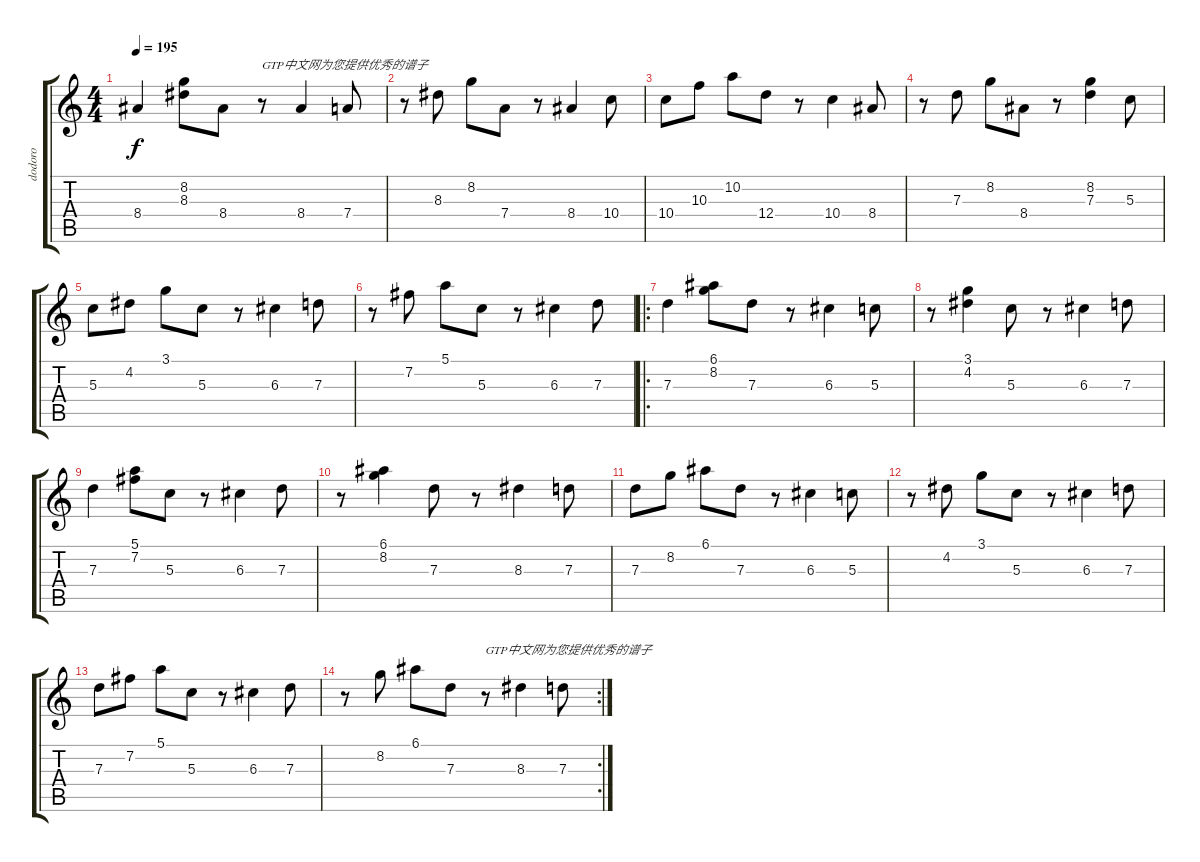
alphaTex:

\track ("dodoro" "dodoro") {instrument acousticguitarsteel}
\staff {score tabs}
\tuning (E4 B3 G3 D3 A2 E2) {hide}
\ts (4 4)
\tempo 195
\clef g2
\ks c
8.4.4{dy f} (8.2 8.3).8 8.4.8 r.8{txt "GTP中文网为您提供优秀的谱子"} 8.4.4 7.4.8 |
r.8 8.3.8 8.2.8 7.4.8 r.8 8.4.4 10.4.8 |
10.4.8 10.3.8 10.2.8 12.4.8 r.8 10.4.4 8.4.8 |
r.8 7.3.8 8.2.8 8.4.8 r.8 (8.2 7.3).4 5.3.8 |
5.3.8 4.2.8 3.1.8 5.3.8 r.8 6.3.4 7.3.8 |
r.8 7.2.8 5.1.8 5.3.8 r.8 6.3.4 7.3.8 |
\ro
7.3.4 (6.1 8.2).8 7.3.8 r.8 6.3.4 5.3.8 |
r.8 (3.1 4.2).4 5.3.8 r.8 6.3.4 7.3.8 |
7.3.4 (5.1 7.2).8 5.3.8 r.8 6.3.4 7.3.8 |
r.8 (6.1 8.2).4 7.3.8 r.8 8.3.4 7.3.8 |
7.3.8 8.2.8 6.1.8 7.3.8 r.8 6.3.4 5.3.8 |
r.8 4.2.8 3.1.8 5.3.8 r.8 6.3.4 7.3.8 |
7.3.8 7.2.8 5.1.8 5.3.8 r.8 6.3.4 7.3.8 |
\rc 2
r.8 8.2.8 6.1.8 7.3.8 r.8{txt "GTP中文网为您提供优秀的谱子"} 8.3.4 7.3.8
